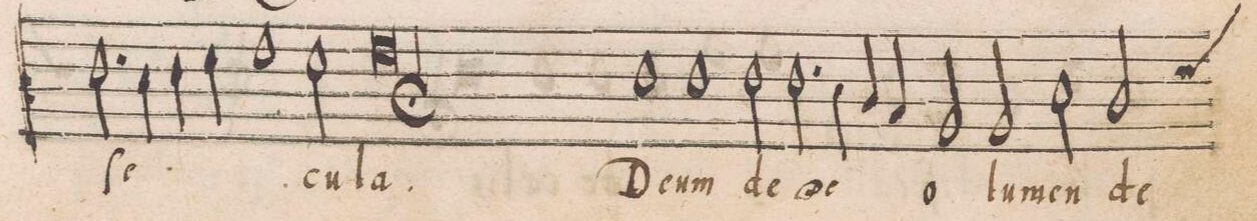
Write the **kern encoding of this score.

**kern	**text
*I"CANTVS	*
*clefC3	*
*k[]	*
*met(C|)	*
*M2/1	*
2.e\	ſe-
4d\	.
=26-	=26-
4e\	.
4f\	.
1g\	.
2f\	-cu-
=27-	=27-
0gl\;	-la.
=28-	=28-
1e\	De-
1e\	-um
=29-	=29-
2e\	de
2.e\	De-
4d\	.
4c/	.
4B/	.
=30-	=30-
2A/	-o
2A/	lu-
2d\	-men
*custos:f	*
2c/	de
=31-	=31-
*-	*-
